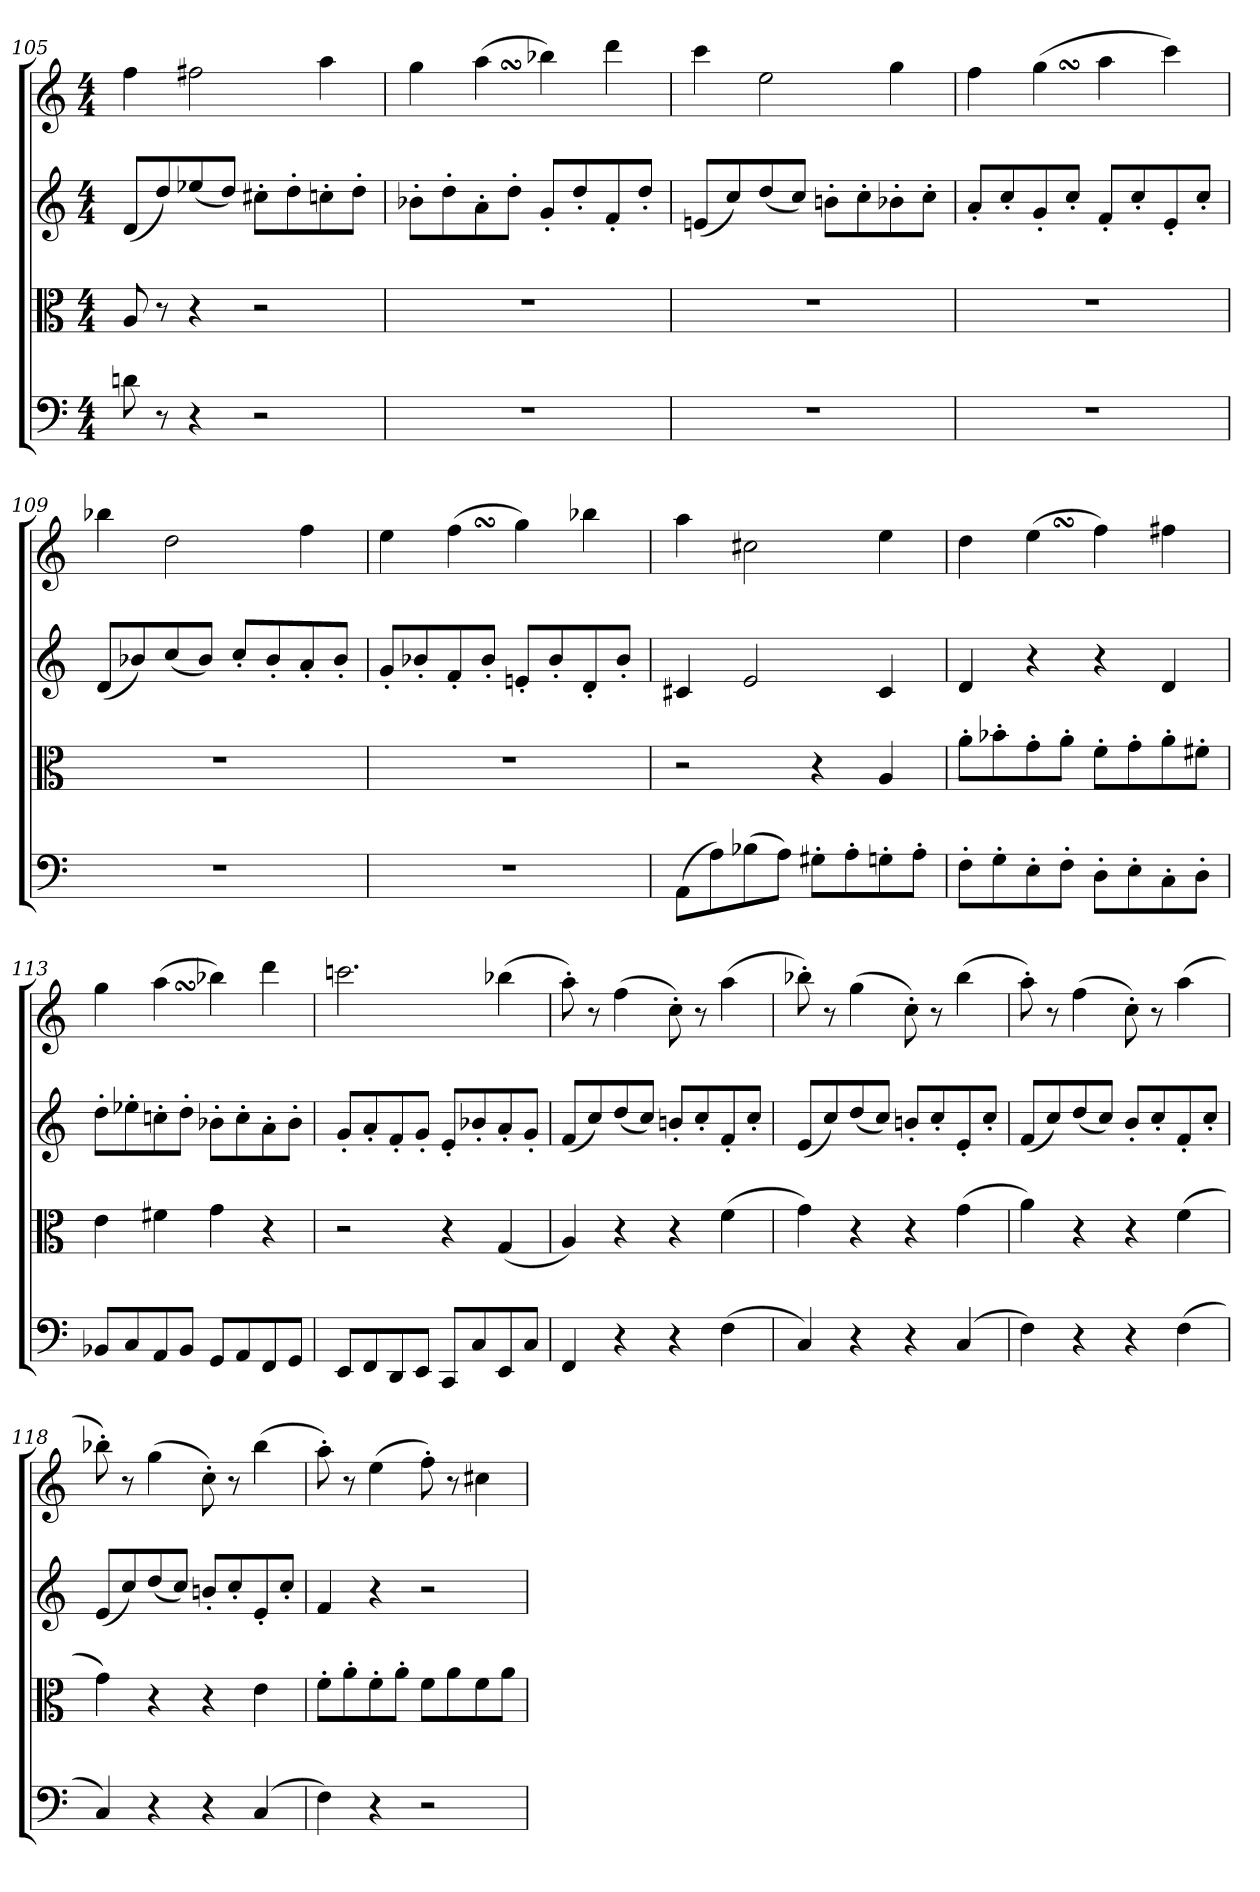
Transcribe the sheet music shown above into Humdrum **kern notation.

**kern	**kern	**kern	**kern
*part4	*part3	*part2	*part1
*staff4	*staff3	*staff2	*staff1
*clefF4	*clefC3	*clefG2	*clefG2
*k[]	*k[]	*k[]	*k[]
*C:	*C:	*C:	*C:
*M4/4	*M4/4	*M4/4	*M4/4
=105	=105	=105	=105
8dn\	8A/	(8d/L	4ff\
8r	8r	8dd/)	.
4r	4r	(8ee-X/	2ff#X\
.	.	8dd/J)	.
2r	2r	8cc#X'\L	.
.	.	8dd'\	.
.	.	8ccn'\	4aa\
.	.	8dd'\J	.
=106	=106	=106	=106
1r	1r	8b-X'\L	4gg\
.	.	8dd'\	.
.	.	8a'\	(4aaSSS\
.	.	8dd'\J	.
.	.	8g'/L	4bb-X\)
.	.	8dd'/	.
.	.	8f'/	4ddd\
.	.	8dd'/J	.
=107	=107	=107	=107
1r	1r	(8en/L	4ccc\
.	.	8cc/)	.
.	.	(8dd/	2ee\
.	.	8cc/J)	.
.	.	8bn'\L	.
.	.	8cc'\	.
.	.	8b-X'\	4gg\
.	.	8cc'\J	.
=108	=108	=108	=108
1r	1r	8a'/L	4ff\
.	.	8cc'/	.
.	.	8g'/	(4ggSSS\
.	.	8cc'/J	.
.	.	8f'/L	4aa\
.	.	8cc'/	.
.	.	8e'/	4ccc\)
.	.	8cc'/J	.
=109	=109	=109	=109
1r	1r	(8d/L	4bb-X\
.	.	8b-X/)	.
.	.	(8cc/	2dd\
.	.	8b-/J)	.
.	.	8cc'/L	.
.	.	8b-'/	.
.	.	8a'/	4ff\
.	.	8b-'/J	.
=110	=110	=110	=110
1r	1r	8g'/L	4ee\
.	.	8b-X'/	.
.	.	8f'/	(4ffSSs\
.	.	8b-'/J	.
.	.	8en'/L	4gg\)
.	.	8b-'/	.
.	.	8d'/	4bb-X\
.	.	8b-'/J	.
=111	=111	=111	=111
(8AA\L	2r	4c#X/	4aa\
8A\)	.	.	.
(8B-X\	.	2e/	2cc#X\
8A\J)	.	.	.
8G#X'\L	4r	.	.
8A'\	.	.	.
8Gn'\	4A/	4c#/	4ee\
8A'\J	.	.	.
=112	=112	=112	=112
8F'\L	8a'\L	4d/	4dd\
8G'\	8b-X'\	.	.
8E'\	8g'\	4r	(4eeSsS\
8F'\J	8a'\J	.	.
8D'\L	8f'\L	4r	4ff\)
8E'\	8g'\	.	.
8C'\	8a'\	4d/	4ff#X\
8D'\J	8f#X'\J	.	.
=113	=113	=113	=113
8BB-X/L	4e\	8dd'\L	4gg\
8C/	.	8ee-X'\	.
8AA/	4f#X\	8ccn'\	(4aaSSS\
8BB-/J	.	8dd'\J	.
8GG/L	4g\	8b-X'\L	4bb-X\)
8AA/	.	8cc'\	.
8FF/	4r	8a'\	4ddd\
8GG/J	.	8b-'\J	.
=114	=114	=114	=114
8EE/L	2r	8g'/L	2.cccn\
8FF/	.	8a'/	.
8DD/	.	8f'/	.
8EE/J	.	8g'/J	.
8CC/L	4r	8e'/L	.
8C/	.	8b-X'/	.
8EE/	(4G/	8a'/	(4bb-X\
8C/J	.	8g'/J	.
=115	=115	=115	=115
4FF/	4A/)	(8f/L	8aa'\)
.	.	8cc/)	8r
4r	4r	(8dd/	(4ff\
.	.	8cc/J)	.
4r	4r	8bn'/L	8cc'\)
.	.	8cc'/	8r
(4F\	(4f\	8f'/	(4aa\
.	.	8cc'/J	.
=116	=116	=116	=116
4C/)	4g\)	(8e/L	8bb-X'\)
.	.	8cc/)	8r
4r	4r	(8dd/	(4gg\
.	.	8cc/J)	.
4r	4r	8bn'/L	8cc'\)
.	.	8cc'/	8r
(4C/	(4g\	8e'/	(4bb-\
.	.	8cc'/J	.
=117	=117	=117	=117
4F\)	4a\)	(8f/L	8aa'\)
.	.	8cc/)	8r
4r	4r	(8dd/	(4ff\
.	.	8cc/J)	.
4r	4r	8b'/L	8cc'\)
.	.	8cc'/	8r
(4F\	(4f\	8f'/	(4aa\
.	.	8cc'/J	.
=118	=118	=118	=118
4C/)	4g\)	(8e/L	8bb-X'\)
.	.	8cc/)	8r
4r	4r	(8dd/	(4gg\
.	.	8cc/J)	.
4r	4r	8bn'/L	8cc'\)
.	.	8cc'/	8r
(4C/	4e\	8e'/	(4bb-\
.	.	8cc'/J	.
=119	=119	=119	=119
4F\)	8f'\L	4f/	8aa'\)
.	8a'\	.	8r
4r	8f'\	4r	(4ee\
.	8a'\J	.	.
2r	8f\L	2r	8ff'\)
.	8a\	.	8r
.	8f\	.	4cc#X\
.	8a\J	.	.
=	=	=	=
*-	*-	*-	*-
